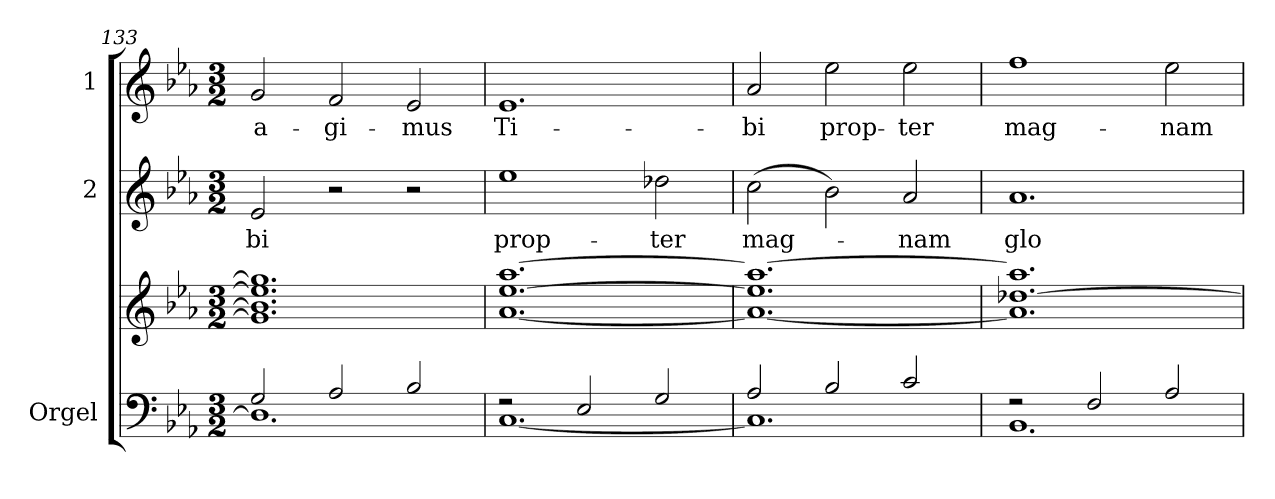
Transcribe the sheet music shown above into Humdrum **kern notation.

**kern	**kern	**kern	**text	**kern	**text
*part3	*part3	*part2	*part2	*part1	*part1
*staff4	*staff3	*staff2	*staff2	*staff1	*staff1
*I"Orgel	*	*I"2	*	*I"1	*
*I'Org.	*	*	*	*	*
*clefF4	*clefG2	*clefG2	*	*clefG2	*
*k[b-e-a-]	*k[b-e-a-]	*k[b-e-a-]	*	*k[b-e-a-]	*
*E-:	*E-:	*E-:	*	*E-:	*
*M3/2	*M3/2	*M3/2	*	*M3/2	*
=133	=133	=133	=133	=133	=133
*^	*	*	*	*	*
!	!	!	!	!LO:LY:b	!	!LO:LY:b
2G/	1.D-]	1.g] 1.b-] 1.ee-] 1.gg]	2e-/	-bi	2g/	a-
!	!	!	!	!	!	!LO:LY:b
2A-/	.	.	2r	.	2f/	-gi-
!	!	!	!	!	!	!LO:LY:b
2B-/	.	.	2r	.	2e-/	-mus
=134	=134	=134	=134	=134	=134	=134
!	!	!	!	!LO:LY:b	!	!LO:LY:b
2rF	[<1.C	[1.a- [1.ee- [1.aa-	1ee-	prop-	1.e-	Ti-
2E-/	.	.	.	.	.	.
!	!	!	!	!LO:LY:b	!	!
2G/	.	.	2dd-X\	-ter	.	.
=135	=135	=135	=135	=135	=135	=135
!	!	!	!	!LO:LY:b	!	!LO:LY:b
2A-/	1.C]	1.a-_ 1.ee-] 1.aa-_	(>2cc\	mag-	2a-/	-bi
!	!	!	!	!	!	!LO:LY:b
2B-/	.	.	2b-\)	.	2ee-\	prop-
!	!	!	!	!LO:LY:b	!	!LO:LY:b
2c/	.	.	2a-/	-nam	2ee-\	-ter
=136	=136	=136	=136	=136	=136	=136
!	!	!	!	!LO:LY:b	!	!LO:LY:b
2rF	1.BB-	1.a-] [1.dd-X 1.aa-]	1.a-	glo-	1ff	mag-
2F/	.	.	.	.	.	.
!	!	!	!	!	!	!LO:LY:b
2A-/	.	.	.	.	2ee-\	-nam
*v	*v	*	*	*	*	*
=	=	=	=	=	=
*-	*-	*-	*-	*-	*-
